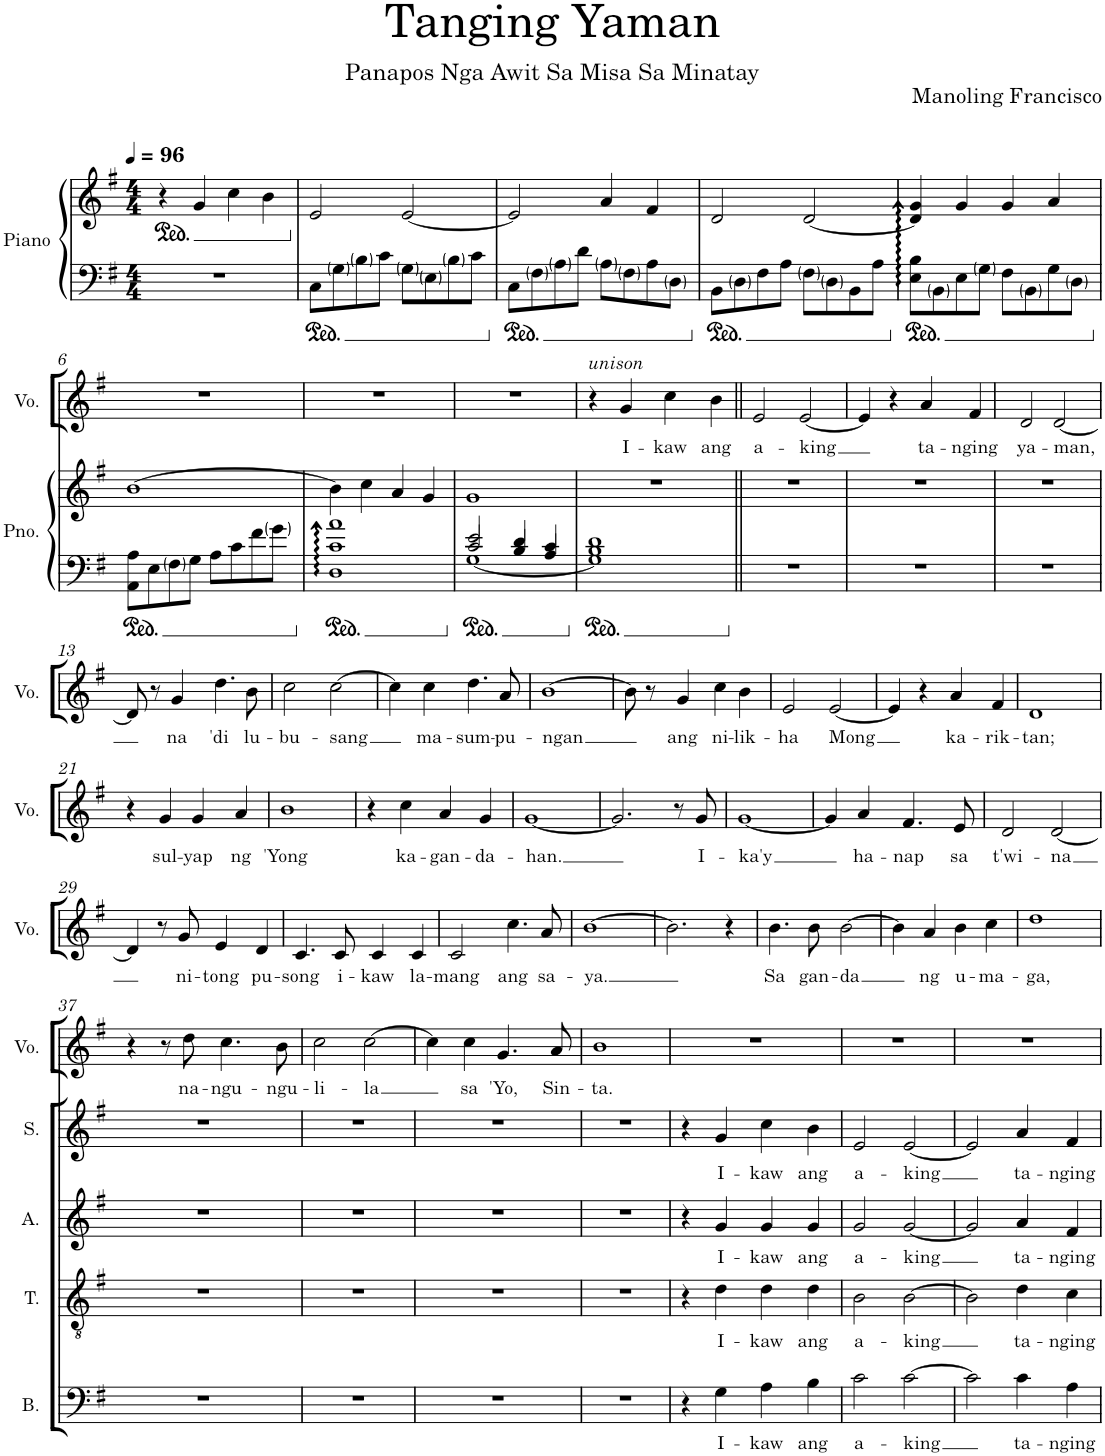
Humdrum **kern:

**kern	**kern	**kern	**text	**kern	**text	**kern	**text	**kern	**text	**kern	**text
*part6	*part6	*part5	*part5	*part4	*part4	*part3	*part3	*part2	*part2	*part1	*part1
*staff7	*staff6	*staff5	*staff5	*staff4	*staff4	*staff3	*staff3	*staff2	*staff2	*staff1	*staff1
*I"Piano	*	*I"Bass	*	*I"Tenor	*	*I"Alto	*	*I"Soprano	*	*I"Voice	*
*I'Pno.	*	*I'B.	*	*I'T.	*	*I'A.	*	*I'S.	*	*I'Vo.	*
*clefF4	*clefG2	*clefF4	*	*clefGv2	*	*clefG2	*	*clefG2	*	*clefG2	*
*k[f#]	*k[f#]	*k[f#]	*	*k[f#]	*	*k[f#]	*	*k[f#]	*	*k[f#]	*
*M4/4	*M4/4	*M4/4	*	*M4/4	*	*M4/4	*	*M4/4	*	*M4/4	*
*MM96	*MM96	*MM96	*	*MM96	*	*MM96	*	*MM96	*	*MM96	*
*	*ped	*	*	*	*	*	*	*	*	*	*
=1	=1	=1	=1	=1	=1	=1	=1	=1	=1	=1	=1
1r	4r	1r	.	1r	.	1r	.	1r	.	1r	.
.	4g/	.	.	.	.	.	.	.	.	.	.
.	4cc\	.	.	.	.	.	.	.	.	.	.
.	4b\	.	.	.	.	.	.	.	.	.	.
=2	=2	=2	=2	=2	=2	=2	=2	=2	=2	=2	=2
*	*Xped	*	*	*	*	*	*	*	*	*	*
8C\L	2e/	1r	.	1r	.	1r	.	1r	.	1r	.
8G\	.	.	.	.	.	.	.	.	.	.	.
8B\	.	.	.	.	.	.	.	.	.	.	.
8c\J	.	.	.	.	.	.	.	.	.	.	.
8G\L	[2e/	.	.	.	.	.	.	.	.	.	.
8E\	.	.	.	.	.	.	.	.	.	.	.
8B\	.	.	.	.	.	.	.	.	.	.	.
8c\J	.	.	.	.	.	.	.	.	.	.	.
=3	=3	=3	=3	=3	=3	=3	=3	=3	=3	=3	=3
8C\L	2e/]	1r	.	1r	.	1r	.	1r	.	1r	.
8F#\	.	.	.	.	.	.	.	.	.	.	.
8A\	.	.	.	.	.	.	.	.	.	.	.
8d\J	.	.	.	.	.	.	.	.	.	.	.
8A\L	4a/	.	.	.	.	.	.	.	.	.	.
8F#\	.	.	.	.	.	.	.	.	.	.	.
8A\	4f#/	.	.	.	.	.	.	.	.	.	.
8D\J	.	.	.	.	.	.	.	.	.	.	.
=4	=4	=4	=4	=4	=4	=4	=4	=4	=4	=4	=4
8BB\L	2d/	1r	.	1r	.	1r	.	1r	.	1r	.
8D\	.	.	.	.	.	.	.	.	.	.	.
8F#\	.	.	.	.	.	.	.	.	.	.	.
8A\J	.	.	.	.	.	.	.	.	.	.	.
8F#\L	[2d/	.	.	.	.	.	.	.	.	.	.
8D\	.	.	.	.	.	.	.	.	.	.	.
8BB\	.	.	.	.	.	.	.	.	.	.	.
8A\J	.	.	.	.	.	.	.	.	.	.	.
=5	=5	=5	=5	=5	=5	=5	=5	=5	=5	=5	=5
*^	*	*	*	*	*	*	*	*	*	*	*
8E\:: 8B\::L	8E: 8B: 8g:	4d/] 4g/	1r	.	1r	.	1r	.	1r	.	1r	.
8BB\	2..ryy	.	.	.	.	.	.	.	.	.	.	.
8E\	.	4g/	.	.	.	.	.	.	.	.	.	.
8G\J	.	.	.	.	.	.	.	.	.	.	.	.
8F#\L	.	4g/	.	.	.	.	.	.	.	.	.	.
8BB\	.	.	.	.	.	.	.	.	.	.	.	.
8G\	.	4a/	.	.	.	.	.	.	.	.	.	.
8D\J	.	.	.	.	.	.	.	.	.	.	.	.
*v	*v	*	*	*	*	*	*	*	*	*	*	*
!!LO:LB:g=z
=6	=6	=6	=6	=6	=6	=6	=6	=6	=6	=6	=6
8AA\ 8A\L	[1b	1r	.	1r	.	1r	.	1r	.	1r	.
8E\	.	.	.	.	.	.	.	.	.	.	.
8F#\	.	.	.	.	.	.	.	.	.	.	.
8G\J	.	.	.	.	.	.	.	.	.	.	.
8A\L	.	.	.	.	.	.	.	.	.	.	.
8c\	.	.	.	.	.	.	.	.	.	.	.
8f#\	.	.	.	.	.	.	.	.	.	.	.
8g\J	.	.	.	.	.	.	.	.	.	.	.
=7	=7	=7	=7	=7	=7	=7	=7	=7	=7	=7	=7
1D:: 1c:: 1a::	4b\]	1r	.	1r	.	1r	.	1r	.	1r	.
.	4cc\	.	.	.	.	.	.	.	.	.	.
.	4a/	.	.	.	.	.	.	.	.	.	.
.	4g/	.	.	.	.	.	.	.	.	.	.
=8	=8	=8	=8	=8	=8	=8	=8	=8	=8	=8	=8
*^	*	*	*	*	*	*	*	*	*	*	*
*	*^	*	*	*	*	*	*	*	*	*	*	*
[<1G	2c/	2e/	1g	1r	.	1r	.	1r	.	1r	.	1r	.
.	4B/	4d/	.	.	.	.	.	.	.	.	.	.	.
.	4A/	4c/	.	.	.	.	.	.	.	.	.	.	.
=9	=9	=9	=9	=9	=9	=9	=9	=9	=9	=9	=9	=9	=9
!	!	!	!	!	!	!	!	!	!	!	!	!LO:TX:a:i:t=unison	!
1G]	1B	1d	1r	1r	.	1r	.	1r	.	1r	.	4r	.
!	!	!	!	!	!	!	!	!	!	!	!	!	!LO:LY:b
.	.	.	.	.	.	.	.	.	.	.	.	4g/	I-
!	!	!	!	!	!	!	!	!	!	!	!	!	!LO:LY:b
.	.	.	.	.	.	.	.	.	.	.	.	4cc\	-kaw
!	!	!	!	!	!	!	!	!	!	!	!	!	!LO:LY:b
.	.	.	.	.	.	.	.	.	.	.	.	4b\	ang
*v	*v	*v	*	*	*	*	*	*	*	*	*	*	*
=10||	=10||	=10||	=10||	=10||	=10||	=10||	=10||	=10||	=10||	=10||	=10||
!	!	!	!	!	!	!	!	!	!	!	!LO:LY:b
1r	1r	1r	.	1r	.	1r	.	1r	.	2e/	a-
!	!	!	!	!	!	!	!	!	!	!	!LO:LY:b
.	.	.	.	.	.	.	.	.	.	[2e/	-king
=11	=11	=11	=11	=11	=11	=11	=11	=11	=11	=11	=11
1r	1r	1r	.	1r	.	1r	.	1r	.	4e/]	.
.	.	.	.	.	.	.	.	.	.	4r	.
!	!	!	!	!	!	!	!	!	!	!	!LO:LY:b
.	.	.	.	.	.	.	.	.	.	4a/	ta-
!	!	!	!	!	!	!	!	!	!	!	!LO:LY:b
.	.	.	.	.	.	.	.	.	.	4f#/	-nging
=12	=12	=12	=12	=12	=12	=12	=12	=12	=12	=12	=12
!	!	!	!	!	!	!	!	!	!	!	!LO:LY:b
1r	1r	1r	.	1r	.	1r	.	1r	.	2d/	ya-
!	!	!	!	!	!	!	!	!	!	!	!LO:LY:b
.	.	.	.	.	.	.	.	.	.	[2d/	-man,
!!LO:LB:g=z
=13	=13	=13	=13	=13	=13	=13	=13	=13	=13	=13	=13
1r	1r	1r	.	1r	.	1r	.	1r	.	8d/]	.
.	.	.	.	.	.	.	.	.	.	8r	.
!	!	!	!	!	!	!	!	!	!	!	!LO:LY:b
.	.	.	.	.	.	.	.	.	.	4g/	na
!	!	!	!	!	!	!	!	!	!	!	!LO:LY:b
.	.	.	.	.	.	.	.	.	.	4.dd\	'di
!	!	!	!	!	!	!	!	!	!	!	!LO:LY:b
.	.	.	.	.	.	.	.	.	.	8b\	lu-
=14	=14	=14	=14	=14	=14	=14	=14	=14	=14	=14	=14
!	!	!	!	!	!	!	!	!	!	!	!LO:LY:b
1r	1r	1r	.	1r	.	1r	.	1r	.	2cc\	-bu-
!	!	!	!	!	!	!	!	!	!	!	!LO:LY:b
.	.	.	.	.	.	.	.	.	.	[2cc\	-sang
=15	=15	=15	=15	=15	=15	=15	=15	=15	=15	=15	=15
1r	1r	1r	.	1r	.	1r	.	1r	.	4cc\]	.
!	!	!	!	!	!	!	!	!	!	!	!LO:LY:b
.	.	.	.	.	.	.	.	.	.	4cc\	ma-
!	!	!	!	!	!	!	!	!	!	!	!LO:LY:b
.	.	.	.	.	.	.	.	.	.	4.dd\	-sum-
!	!	!	!	!	!	!	!	!	!	!	!LO:LY:b
.	.	.	.	.	.	.	.	.	.	8a/	-pu-
=16	=16	=16	=16	=16	=16	=16	=16	=16	=16	=16	=16
!	!	!	!	!	!	!	!	!	!	!	!LO:LY:b
1r	1r	1r	.	1r	.	1r	.	1r	.	[1b	-ngan
=17	=17	=17	=17	=17	=17	=17	=17	=17	=17	=17	=17
1r	1r	1r	.	1r	.	1r	.	1r	.	8b\]	.
.	.	.	.	.	.	.	.	.	.	8r	.
!	!	!	!	!	!	!	!	!	!	!	!LO:LY:b
.	.	.	.	.	.	.	.	.	.	4g/	ang
!	!	!	!	!	!	!	!	!	!	!	!LO:LY:b
.	.	.	.	.	.	.	.	.	.	4cc\	ni-
!	!	!	!	!	!	!	!	!	!	!	!LO:LY:b
.	.	.	.	.	.	.	.	.	.	4b\	-lik-
=18	=18	=18	=18	=18	=18	=18	=18	=18	=18	=18	=18
!	!	!	!	!	!	!	!	!	!	!	!LO:LY:b
1r	1r	1r	.	1r	.	1r	.	1r	.	2e/	-ha
!	!	!	!	!	!	!	!	!	!	!	!LO:LY:b
.	.	.	.	.	.	.	.	.	.	[2e/	Mong
=19	=19	=19	=19	=19	=19	=19	=19	=19	=19	=19	=19
1r	1r	1r	.	1r	.	1r	.	1r	.	4e/]	.
.	.	.	.	.	.	.	.	.	.	4r	.
!	!	!	!	!	!	!	!	!	!	!	!LO:LY:b
.	.	.	.	.	.	.	.	.	.	4a/	ka-
!	!	!	!	!	!	!	!	!	!	!	!LO:LY:b
.	.	.	.	.	.	.	.	.	.	4f#/	-rik-
=20	=20	=20	=20	=20	=20	=20	=20	=20	=20	=20	=20
!	!	!	!	!	!	!	!	!	!	!	!LO:LY:b
1r	1r	1r	.	1r	.	1r	.	1r	.	1d	-tan;
!!LO:LB:g=z
=21	=21	=21	=21	=21	=21	=21	=21	=21	=21	=21	=21
1r	1r	1r	.	1r	.	1r	.	1r	.	4r	.
!	!	!	!	!	!	!	!	!	!	!	!LO:LY:b
.	.	.	.	.	.	.	.	.	.	4g/	sul-
!	!	!	!	!	!	!	!	!	!	!	!LO:LY:b
.	.	.	.	.	.	.	.	.	.	4g/	-yap
!	!	!	!	!	!	!	!	!	!	!	!LO:LY:b
.	.	.	.	.	.	.	.	.	.	4a/	ng
=22	=22	=22	=22	=22	=22	=22	=22	=22	=22	=22	=22
!	!	!	!	!	!	!	!	!	!	!	!LO:LY:b
1r	1r	1r	.	1r	.	1r	.	1r	.	1b	'Yong
=23	=23	=23	=23	=23	=23	=23	=23	=23	=23	=23	=23
1r	1r	1r	.	1r	.	1r	.	1r	.	4r	.
!	!	!	!	!	!	!	!	!	!	!	!LO:LY:b
.	.	.	.	.	.	.	.	.	.	4cc\	ka-
!	!	!	!	!	!	!	!	!	!	!	!LO:LY:b
.	.	.	.	.	.	.	.	.	.	4a/	-gan-
!	!	!	!	!	!	!	!	!	!	!	!LO:LY:b
.	.	.	.	.	.	.	.	.	.	4g/	-da-
=24	=24	=24	=24	=24	=24	=24	=24	=24	=24	=24	=24
!	!	!	!	!	!	!	!	!	!	!	!LO:LY:b
1r	1r	1r	.	1r	.	1r	.	1r	.	[1g	-han.
=25	=25	=25	=25	=25	=25	=25	=25	=25	=25	=25	=25
1r	1r	1r	.	1r	.	1r	.	1r	.	2.g/]	.
.	.	.	.	.	.	.	.	.	.	8r	.
!	!	!	!	!	!	!	!	!	!	!	!LO:LY:b
.	.	.	.	.	.	.	.	.	.	8g/	I-
=26	=26	=26	=26	=26	=26	=26	=26	=26	=26	=26	=26
!	!	!	!	!	!	!	!	!	!	!	!LO:LY:b
1r	1r	1r	.	1r	.	1r	.	1r	.	[1g	-ka'y
=27	=27	=27	=27	=27	=27	=27	=27	=27	=27	=27	=27
1r	1r	1r	.	1r	.	1r	.	1r	.	4g/]	.
!	!	!	!	!	!	!	!	!	!	!	!LO:LY:b
.	.	.	.	.	.	.	.	.	.	4a/	ha-
!	!	!	!	!	!	!	!	!	!	!	!LO:LY:b
.	.	.	.	.	.	.	.	.	.	4.f#/	-nap
!	!	!	!	!	!	!	!	!	!	!	!LO:LY:b
.	.	.	.	.	.	.	.	.	.	8e/	sa
=28	=28	=28	=28	=28	=28	=28	=28	=28	=28	=28	=28
!	!	!	!	!	!	!	!	!	!	!	!LO:LY:b
1r	1r	1r	.	1r	.	1r	.	1r	.	2d/	t'wi-
!	!	!	!	!	!	!	!	!	!	!	!LO:LY:b
.	.	.	.	.	.	.	.	.	.	[2d/	-na
!!LO:LB:g=z
=29	=29	=29	=29	=29	=29	=29	=29	=29	=29	=29	=29
1r	1r	1r	.	1r	.	1r	.	1r	.	4d/]	.
.	.	.	.	.	.	.	.	.	.	8r	.
!	!	!	!	!	!	!	!	!	!	!	!LO:LY:b
.	.	.	.	.	.	.	.	.	.	8g/	ni-
!	!	!	!	!	!	!	!	!	!	!	!LO:LY:b
.	.	.	.	.	.	.	.	.	.	4e/	-tong
!	!	!	!	!	!	!	!	!	!	!	!LO:LY:b
.	.	.	.	.	.	.	.	.	.	4d/	pu-
=30	=30	=30	=30	=30	=30	=30	=30	=30	=30	=30	=30
!	!	!	!	!	!	!	!	!	!	!	!LO:LY:b
1r	1r	1r	.	1r	.	1r	.	1r	.	4.c/	-song
!	!	!	!	!	!	!	!	!	!	!	!LO:LY:b
.	.	.	.	.	.	.	.	.	.	8c/	i-
!	!	!	!	!	!	!	!	!	!	!	!LO:LY:b
.	.	.	.	.	.	.	.	.	.	4c/	-kaw
!	!	!	!	!	!	!	!	!	!	!	!LO:LY:b
.	.	.	.	.	.	.	.	.	.	4c/	la-
=31	=31	=31	=31	=31	=31	=31	=31	=31	=31	=31	=31
!	!	!	!	!	!	!	!	!	!	!	!LO:LY:b
1r	1r	1r	.	1r	.	1r	.	1r	.	2c/	-mang
!	!	!	!	!	!	!	!	!	!	!	!LO:LY:b
.	.	.	.	.	.	.	.	.	.	4.cc\	ang
!	!	!	!	!	!	!	!	!	!	!	!LO:LY:b
.	.	.	.	.	.	.	.	.	.	8a/	sa-
=32	=32	=32	=32	=32	=32	=32	=32	=32	=32	=32	=32
!	!	!	!	!	!	!	!	!	!	!	!LO:LY:b
1r	1r	1r	.	1r	.	1r	.	1r	.	[1b	-ya.
=33	=33	=33	=33	=33	=33	=33	=33	=33	=33	=33	=33
1r	1r	1r	.	1r	.	1r	.	1r	.	2.b\]	.
.	.	.	.	.	.	.	.	.	.	4r	.
=34	=34	=34	=34	=34	=34	=34	=34	=34	=34	=34	=34
!	!	!	!	!	!	!	!	!	!	!	!LO:LY:b
1r	1r	1r	.	1r	.	1r	.	1r	.	4.b\	Sa
!	!	!	!	!	!	!	!	!	!	!	!LO:LY:b
.	.	.	.	.	.	.	.	.	.	8b\	gan-
!	!	!	!	!	!	!	!	!	!	!	!LO:LY:b
.	.	.	.	.	.	.	.	.	.	[2b\	-da
=35	=35	=35	=35	=35	=35	=35	=35	=35	=35	=35	=35
1r	1r	1r	.	1r	.	1r	.	1r	.	4b\]	.
!	!	!	!	!	!	!	!	!	!	!	!LO:LY:b
.	.	.	.	.	.	.	.	.	.	4a/	ng
!	!	!	!	!	!	!	!	!	!	!	!LO:LY:b
.	.	.	.	.	.	.	.	.	.	4b\	u-
!	!	!	!	!	!	!	!	!	!	!	!LO:LY:b
.	.	.	.	.	.	.	.	.	.	4cc\	-ma-
=36	=36	=36	=36	=36	=36	=36	=36	=36	=36	=36	=36
!	!	!	!	!	!	!	!	!	!	!	!LO:LY:b
1r	1r	1r	.	1r	.	1r	.	1r	.	1dd	-ga,
!!LO:LB:g=z
=37	=37	=37	=37	=37	=37	=37	=37	=37	=37	=37	=37
1r	1r	1r	.	1r	.	1r	.	1r	.	4r	.
.	.	.	.	.	.	.	.	.	.	8r	.
!	!	!	!	!	!	!	!	!	!	!	!LO:LY:b
.	.	.	.	.	.	.	.	.	.	8dd\	na-
!	!	!	!	!	!	!	!	!	!	!	!LO:LY:b
.	.	.	.	.	.	.	.	.	.	4.cc\	-ngu-
!	!	!	!	!	!	!	!	!	!	!	!LO:LY:b
.	.	.	.	.	.	.	.	.	.	8b\	-ngu-
=38	=38	=38	=38	=38	=38	=38	=38	=38	=38	=38	=38
!	!	!	!	!	!	!	!	!	!	!	!LO:LY:b
1r	1r	1r	.	1r	.	1r	.	1r	.	2cc\	-li-
!	!	!	!	!	!	!	!	!	!	!	!LO:LY:b
.	.	.	.	.	.	.	.	.	.	[2cc\	-la
=39	=39	=39	=39	=39	=39	=39	=39	=39	=39	=39	=39
1r	1r	1r	.	1r	.	1r	.	1r	.	4cc\]	.
!	!	!	!	!	!	!	!	!	!	!	!LO:LY:b
.	.	.	.	.	.	.	.	.	.	4cc\	sa
!	!	!	!	!	!	!	!	!	!	!	!LO:LY:b
.	.	.	.	.	.	.	.	.	.	4.g/	'Yo,
!	!	!	!	!	!	!	!	!	!	!	!LO:LY:b
.	.	.	.	.	.	.	.	.	.	8a/	Sin-
=40	=40	=40	=40	=40	=40	=40	=40	=40	=40	=40	=40
!	!	!	!	!	!	!	!	!	!	!	!LO:LY:b
1r	1r	1r	.	1r	.	1r	.	1r	.	1b	-ta.
=41	=41	=41	=41	=41	=41	=41	=41	=41	=41	=41	=41
1r	1r	4r	.	4r	.	4r	.	4r	.	1r	.
!	!	!	!LO:LY:b	!	!LO:LY:b	!	!LO:LY:b	!	!LO:LY:b	!	!
.	.	4G\	I-	4d\	I-	4g/	I-	4g/	I-	.	.
!	!	!	!LO:LY:b	!	!LO:LY:b	!	!LO:LY:b	!	!LO:LY:b	!	!
.	.	4A\	-kaw	4d\	-kaw	4g/	-kaw	4cc\	-kaw	.	.
!	!	!	!LO:LY:b	!	!LO:LY:b	!	!LO:LY:b	!	!LO:LY:b	!	!
.	.	4B\	ang	4d\	ang	4g/	ang	4b\	ang	.	.
=42	=42	=42	=42	=42	=42	=42	=42	=42	=42	=42	=42
!	!	!	!LO:LY:b	!	!LO:LY:b	!	!LO:LY:b	!	!LO:LY:b	!	!
1r	1r	2c\	a-	2B\	a-	2g/	a-	2e/	a-	1r	.
!	!	!	!LO:LY:b	!	!LO:LY:b	!	!LO:LY:b	!	!LO:LY:b	!	!
.	.	[2c\	-king	[2B\	-king	[2g/	-king	[2e/	-king	.	.
=43	=43	=43	=43	=43	=43	=43	=43	=43	=43	=43	=43
1r	1r	2c\]	.	2B\]	.	2g/]	.	2e/]	.	1r	.
!	!	!	!LO:LY:b	!	!LO:LY:b	!	!LO:LY:b	!	!LO:LY:b	!	!
.	.	4c\	ta-	4d\	ta-	4a/	ta-	4a/	ta-	.	.
!	!	!	!LO:LY:b	!	!LO:LY:b	!	!LO:LY:b	!	!LO:LY:b	!	!
.	.	4A\	-nging	4c\	-nging	4f#/	-nging	4f#/	-nging	.	.
=	=	=	=	=	=	=	=	=	=	=	=
*-	*-	*-	*-	*-	*-	*-	*-	*-	*-	*-	*-
